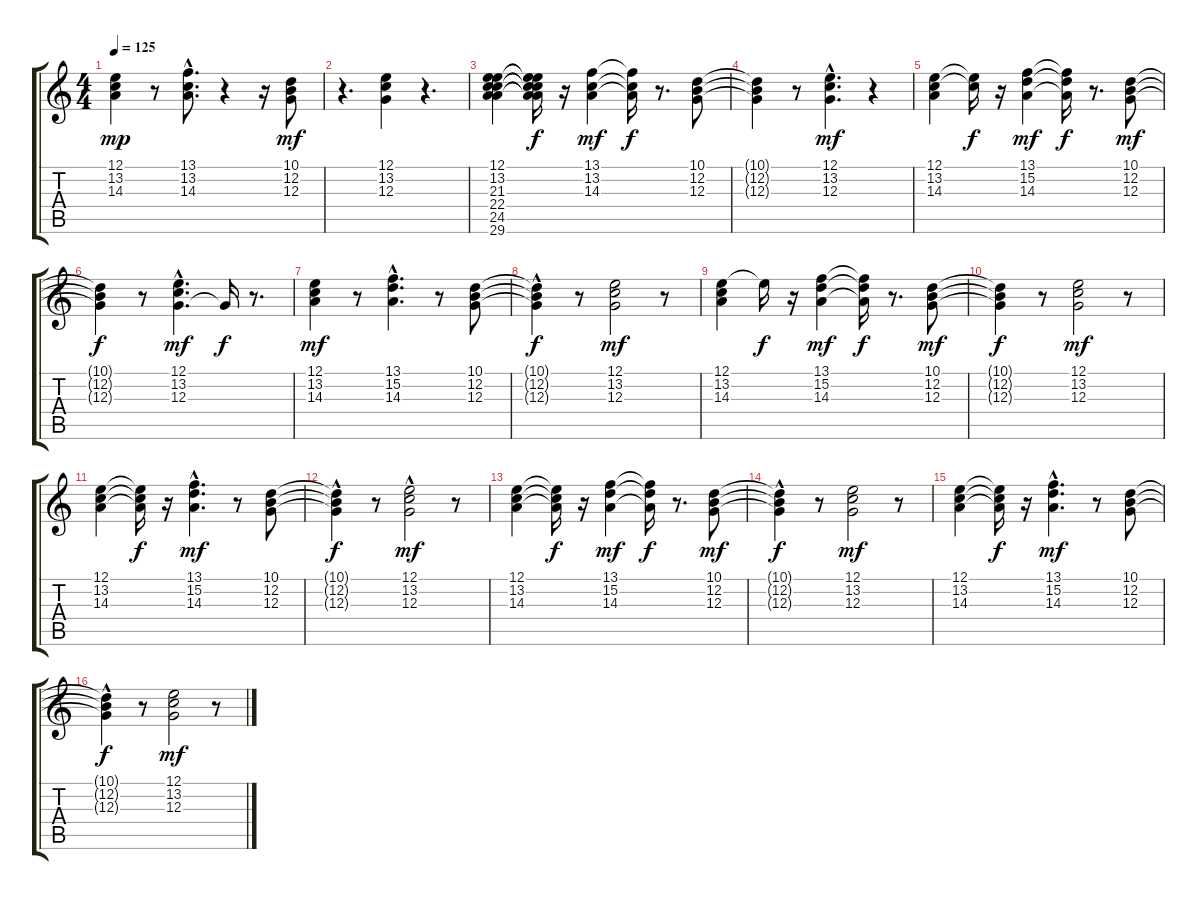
\track "" {instrument pad1newage}
\staff {score tabs}
\tuning (E4 B3 G3 D3 A2 E2) {hide}
\ts (4 4)
\tempo 125
\clef g2
\ks c
(12.1 13.2 14.3).4{dy mp} r.8 (13.1{hac} 13.2{hac} 14.3{hac}).8{d} r.4 r.16 (10.1 12.2 12.3).8{dy mf} |
r.4{d} (12.1 13.2 12.3).4 r.4{d} |
(12.1 13.2 21.3 22.4 24.5 29.6).4 (12.1{t} 13.2{t} 21.3{t} 22.4{t} 24.5{t} 29.6{t}).16{dy f} r.16 (13.1 13.2 14.3).4{dy mf} (13.1{t} 13.2{t} 14.3{t}).16{dy f} r.8{d} (10.1 12.2 12.3).8 |
(10.1{t} 12.2{t} 12.3{t}).4 r.8 (12.1{hac} 13.2{hac} 12.3{hac}).4{d dy mf} r.4 |
(12.1 13.2 14.3).4 (12.1{t} 13.2{t}).16{dy f} r.16 (13.1 15.2 14.3).4{dy mf} (13.1{t} 15.2{t} 14.3{t}).16{dy f} r.8{d} (10.1 12.2 12.3).8{dy mf} |
(10.1{t} 12.2{t} 12.3{t}).4{dy f} r.8 (12.1{hac} 13.2{hac} 12.3{hac}).4{d dy mf} 12.3{t}.16{dy f} r.8{d} |
(12.1 13.2 14.3).4{dy mf} r.8 (13.1 15.2{hac} 14.3).4{d} r.8 (10.1 12.2 12.3).8 |
(10.1{t} 12.2{hac t} 12.3{hac t}).4{dy f} r.8 (12.1 13.2 12.3).2{dy mf} r.8 |
(12.1 13.2 14.3).4 12.1{t}.16{dy f} r.16 (13.1 15.2 14.3).4{dy mf} (13.1{t} 15.2{t} 14.3{t}).16{dy f} r.8{d} (10.1 12.2 12.3).8{dy mf} |
(10.1{t} 12.2{t} 12.3{t}).4{dy f} r.8 (12.1 13.2 12.3).2{dy mf} r.8 |
(12.1 13.2 14.3).4 (12.1{t} 13.2{t} 14.3{t}).16{dy f} r.16 (13.1{hac} 15.2{hac} 14.3{hac}).4{d dy mf} r.8 (10.1 12.2 12.3).8 |
(10.1{t} 12.2{hac t} 12.3{hac t}).4{dy f} r.8 (12.1{hac} 13.2{hac} 12.3).2{dy mf} r.8 |
(12.1 13.2 14.3).4 (12.1{t} 13.2{t} 14.3{t}).16{dy f} r.16 (13.1 15.2 14.3).4{dy mf} (13.1{t} 15.2{t} 14.3{t}).16{dy f} r.8{d} (10.1 12.2 12.3).8{dy mf} |
(10.1{t} 12.2{hac t} 12.3{hac t}).4{dy f} r.8 (12.1 13.2 12.3).2{dy mf} r.8 |
(12.1 13.2 14.3).4 (12.1{t} 13.2{t} 14.3{t}).16{dy f} r.16 (13.1{hac} 15.2{hac} 14.3{hac}).4{d dy mf} r.8 (10.1 12.2 12.3).8 |
(10.1{t} 12.2{hac t} 12.3{hac t}).4{dy f} r.8 (12.1 13.2 12.3).2{dy mf} r.8
